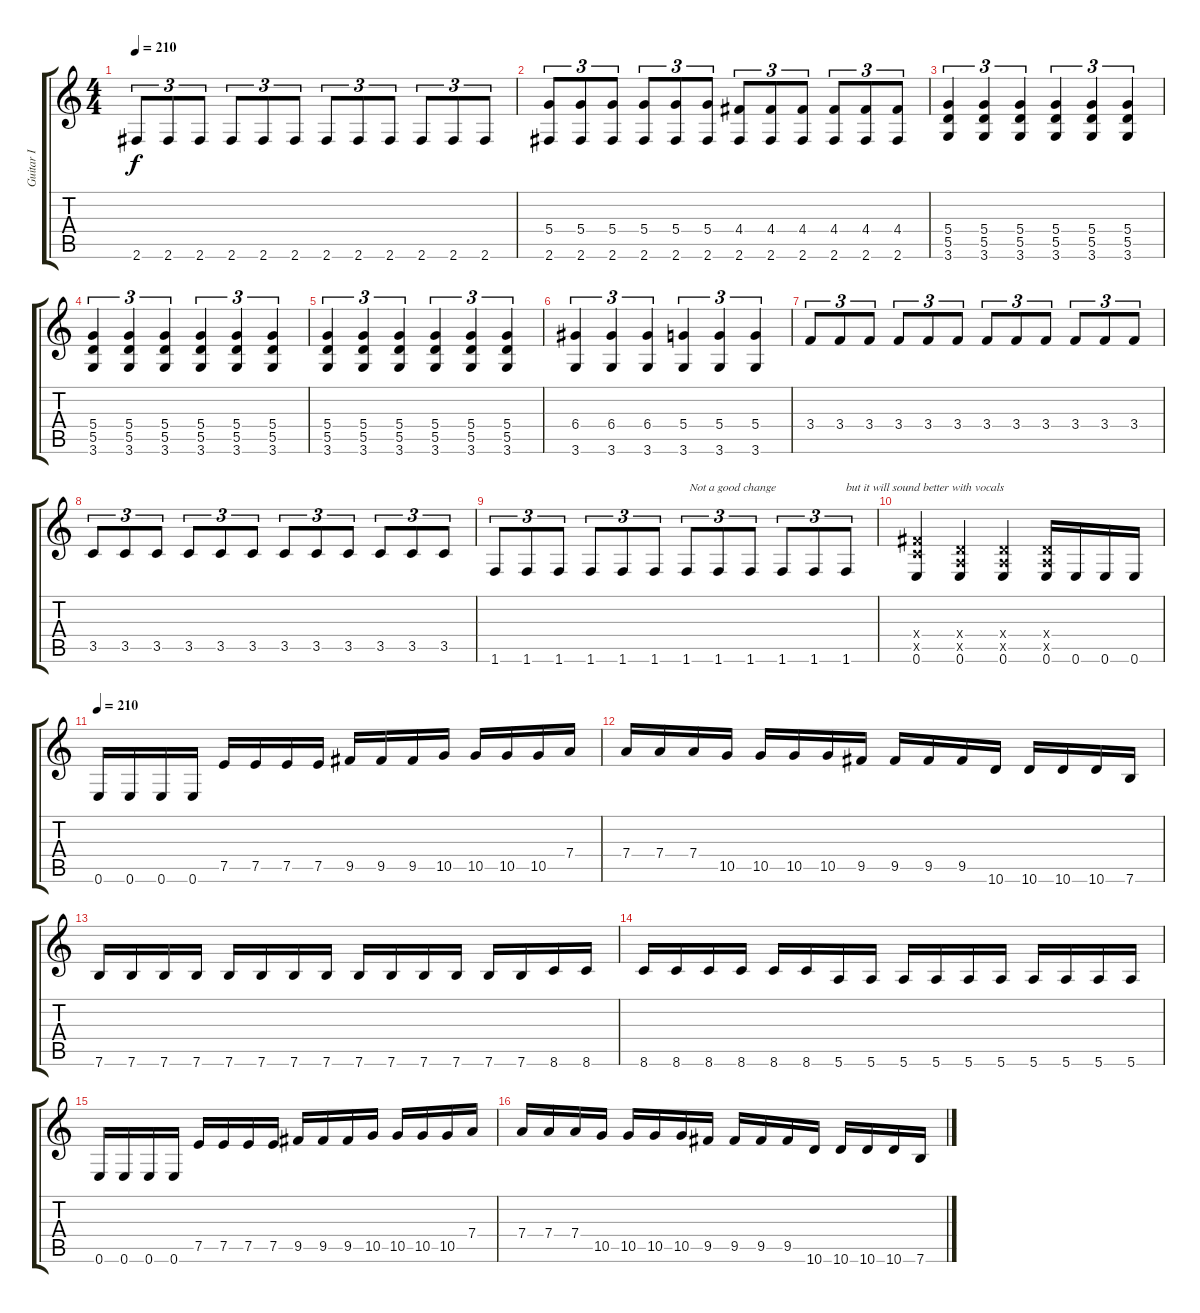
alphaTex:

\track ("Guitar I" "Guitar I") {instrument distortionguitar}
\staff {score tabs}
\tuning (E4 B3 G3 D3 A2 E2) {hide}
\ts (4 4)
\tempo 210
\clef g2
\ks c
2.6.8{tu (3 2) dy f} 2.6.8{tu (3 2)} 2.6.8{tu (3 2)} 2.6.8{tu (3 2)} 2.6.8{tu (3 2)} 2.6.8{tu (3 2)} 2.6.8{tu (3 2)} 2.6.8{tu (3 2)} 2.6.8{tu (3 2)} 2.6.8{tu (3 2)} 2.6.8{tu (3 2)} 2.6.8{tu (3 2)} |
(5.4 2.6).8{tu (3 2)} (5.4 2.6).8{tu (3 2)} (5.4 2.6).8{tu (3 2)} (5.4 2.6).8{tu (3 2)} (5.4 2.6).8{tu (3 2)} (5.4 2.6).8{tu (3 2)} (4.4 2.6).8{tu (3 2)} (4.4 2.6).8{tu (3 2)} (4.4 2.6).8{tu (3 2)} (4.4 2.6).8{tu (3 2)} (4.4 2.6).8{tu (3 2)} (4.4 2.6).8{tu (3 2)} |
(5.4 5.5 3.6).4{tu (3 2)} (5.4 5.5 3.6).4{tu (3 2)} (5.4 5.5 3.6).4{tu (3 2)} (5.4 5.5 3.6).4{tu (3 2)} (5.4 5.5 3.6).4{tu (3 2)} (5.4 5.5 3.6).4{tu (3 2)} |
(5.4 5.5 3.6).4{tu (3 2)} (5.4 5.5 3.6).4{tu (3 2)} (5.4 5.5 3.6).4{tu (3 2)} (5.4 5.5 3.6).4{tu (3 2)} (5.4 5.5 3.6).4{tu (3 2)} (5.4 5.5 3.6).4{tu (3 2)} |
(5.4 5.5 3.6).4{tu (3 2)} (5.4 5.5 3.6).4{tu (3 2)} (5.4 5.5 3.6).4{tu (3 2)} (5.4 5.5 3.6).4{tu (3 2)} (5.4 5.5 3.6).4{tu (3 2)} (5.4 5.5 3.6).4{tu (3 2)} |
(6.4 3.6).4{tu (3 2)} (6.4 3.6).4{tu (3 2)} (6.4 3.6).4{tu (3 2)} (5.4 3.6).4{tu (3 2)} (5.4 3.6).4{tu (3 2)} (5.4 3.6).4{tu (3 2)} |
3.4.8{tu (3 2)} 3.4.8{tu (3 2)} 3.4.8{tu (3 2)} 3.4.8{tu (3 2)} 3.4.8{tu (3 2)} 3.4.8{tu (3 2)} 3.4.8{tu (3 2)} 3.4.8{tu (3 2)} 3.4.8{tu (3 2)} 3.4.8{tu (3 2)} 3.4.8{tu (3 2)} 3.4.8{tu (3 2)} |
3.5.8{tu (3 2)} 3.5.8{tu (3 2)} 3.5.8{tu (3 2)} 3.5.8{tu (3 2)} 3.5.8{tu (3 2)} 3.5.8{tu (3 2)} 3.5.8{tu (3 2)} 3.5.8{tu (3 2)} 3.5.8{tu (3 2)} 3.5.8{tu (3 2)} 3.5.8{tu (3 2)} 3.5.8{tu (3 2)} |
1.6.8{tu (3 2)} 1.6.8{tu (3 2)} 1.6.8{tu (3 2)} 1.6.8{tu (3 2)} 1.6.8{tu (3 2)} 1.6.8{tu (3 2)} 1.6.8{tu (3 2) txt " Not a good change"} 1.6.8{tu (3 2)} 1.6.8{tu (3 2)} 1.6.8{tu (3 2)} 1.6.8{tu (3 2)} 1.6.8{tu (3 2) txt "but it will sound better with vocals"} |
(4.4{x} 3.5{x} 0.6).4 (0.4{x} 0.5{x} 0.6).4 (0.4{x} 0.5{x} 0.6).4 (0.4{x} 0.5{x} 0.6).16 0.6.16 0.6.16 0.6.16 |
\tempo 210
0.6.16 0.6.16 0.6.16 0.6.16 7.5.16 7.5.16 7.5.16 7.5.16 9.5.16 9.5.16 9.5.16 10.5.16 10.5.16 10.5.16 10.5.16 7.4.16 |
7.4.16 7.4.16 7.4.16 10.5.16 10.5.16 10.5.16 10.5.16 9.5.16 9.5.16 9.5.16 9.5.16 10.6.16 10.6.16 10.6.16 10.6.16 7.6.16 |
7.6.16 7.6.16 7.6.16 7.6.16 7.6.16 7.6.16 7.6.16 7.6.16 7.6.16 7.6.16 7.6.16 7.6.16 7.6.16 7.6.16 8.6.16 8.6.16 |
8.6.16 8.6.16 8.6.16 8.6.16 8.6.16 8.6.16 5.6.16 5.6.16 5.6.16 5.6.16 5.6.16 5.6.16 5.6.16 5.6.16 5.6.16 5.6.16 |
0.6.16 0.6.16 0.6.16 0.6.16 7.5.16 7.5.16 7.5.16 7.5.16 9.5.16 9.5.16 9.5.16 10.5.16 10.5.16 10.5.16 10.5.16 7.4.16 |
7.4.16 7.4.16 7.4.16 10.5.16 10.5.16 10.5.16 10.5.16 9.5.16 9.5.16 9.5.16 9.5.16 10.6.16 10.6.16 10.6.16 10.6.16 7.6.16
